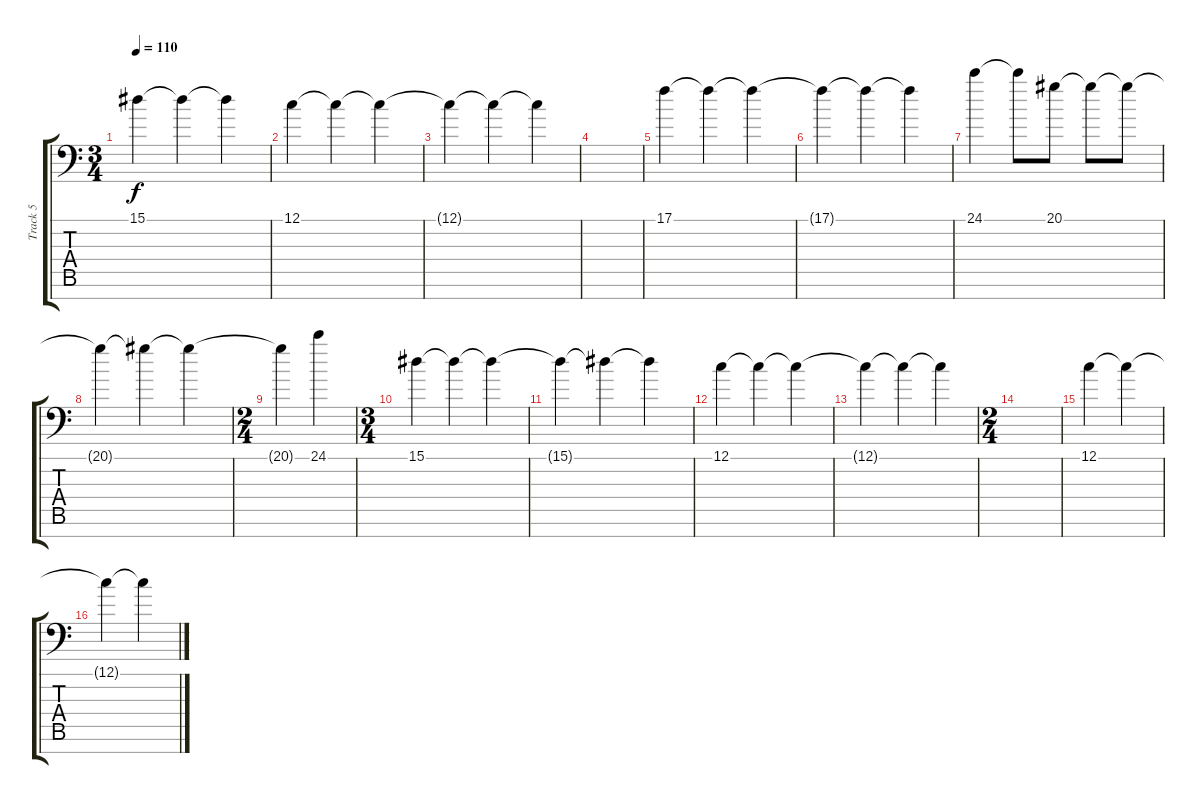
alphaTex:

\track ("Track 5" "Track 5") {instrument pad1newage}
\staff {score tabs}
\tuning (C4 G3 Eb3 Bb2 F2 C2 F1) {hide}
\ts (3 4)
\tempo 110
\clef f4
\ks c
15.1{t}.4{dy f} 15.1{t}.4 15.1{t}.4 |
12.1.4 12.1{t}.4 12.1{t}.4 |
12.1{t}.4 12.1{t}.4 12.1{t}.4 |
|
17.1.4 17.1{t}.4 17.1{t}.4 |
17.1{t}.4 17.1{t}.4 17.1{t}.4 |
24.1.4 24.1{t}.8 20.1.8 20.1{t}.8 20.1{t}.8 |
20.1{t}.4 20.1{t}.4 20.1{t}.4 |
\ts (2 4)
20.1{t}.4 24.1.4 |
\ts (3 4)
15.1.4 15.1{t}.4 15.1{t}.4 |
15.1{t}.4 15.1{t}.4 15.1{t}.4 |
12.1.4 12.1{t}.4 12.1{t}.4 |
12.1{t}.4 12.1{t}.4 12.1{t}.4 |
\ts (2 4)
|
12.1.4{volume 7} 12.1{t}.4 |
12.1{t}.4 12.1{t}.4
